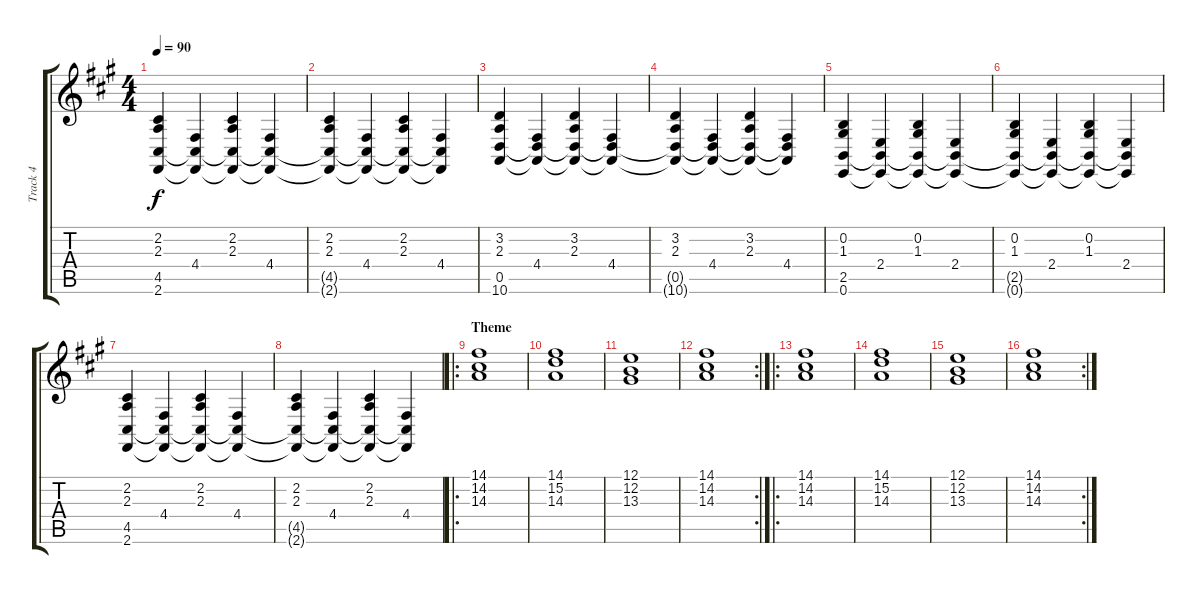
\track ("Track 4" "Track 4") {instrument stringensemble1}
\staff {score tabs}
\tuning (E4 B3 G3 D3 A2 E2) {hide}
\ts (4 4)
\tempo 90
\clef g2
\ks f#minor
(2.2 2.3 4.5 2.6).4{dy f} (4.4 4.5{t} 2.6{t}).4 (2.2 2.3 4.5{t} 2.6{t}).4 (4.4 4.5{t} 2.6{t}).4 |
(2.2 2.3 4.5{t} 2.6{t}).4 (4.4 4.5{t} 2.6{t}).4 (2.2 2.3 4.5{t} 2.6{t}).4 (4.4 4.5{t} 2.6{t}).4 |
(3.2 2.3 0.5 10.6).4 (4.4 0.5{t} 10.6{t}).4 (3.2 2.3 0.5{t} 10.6{t}).4 (4.4 0.5{t} 10.6{t}).4 |
(3.2 2.3 0.5{t} 10.6{t}).4 (4.4 0.5{t} 10.6{t}).4 (3.2 2.3 0.5{t} 10.6{t}).4 (4.4 0.5{t} 10.6{t}).4 |
(0.2 1.3 2.5 0.6).4 (2.4 2.5{t} 0.6{t}).4 (0.2 1.3 2.5{t} 0.6{t}).4 (2.4 2.5{t} 0.6{t}).4 |
(0.2 1.3 2.5{t} 0.6{t}).4 (2.4 2.5{t} 0.6{t}).4 (0.2 1.3 2.5{t} 0.6{t}).4 (2.4 2.5{t} 0.6{t}).4 |
(2.2 2.3 4.5 2.6).4 (4.4 4.5{t} 2.6{t}).4 (2.2 2.3 4.5{t} 2.6{t}).4 (4.4 4.5{t} 2.6{t}).4 |
(2.2 2.3 4.5{t} 2.6{t}).4 (4.4 4.5{t} 2.6{t}).4 (2.2 2.3 4.5{t} 2.6{t}).4 (4.4 4.5{t} 2.6{t}).4 |
\ro
\section ("" "Theme")
(14.1 14.2 14.3).1 |
(14.1 15.2 14.3).1 |
(12.1 12.2 13.3).1 |
\rc 2
(14.1 14.2 14.3).1 |
\ro
(14.1 14.2 14.3).1 |
(14.1 15.2 14.3).1 |
(12.1 12.2 13.3).1 |
\rc 2
(14.1 14.2 14.3).1
